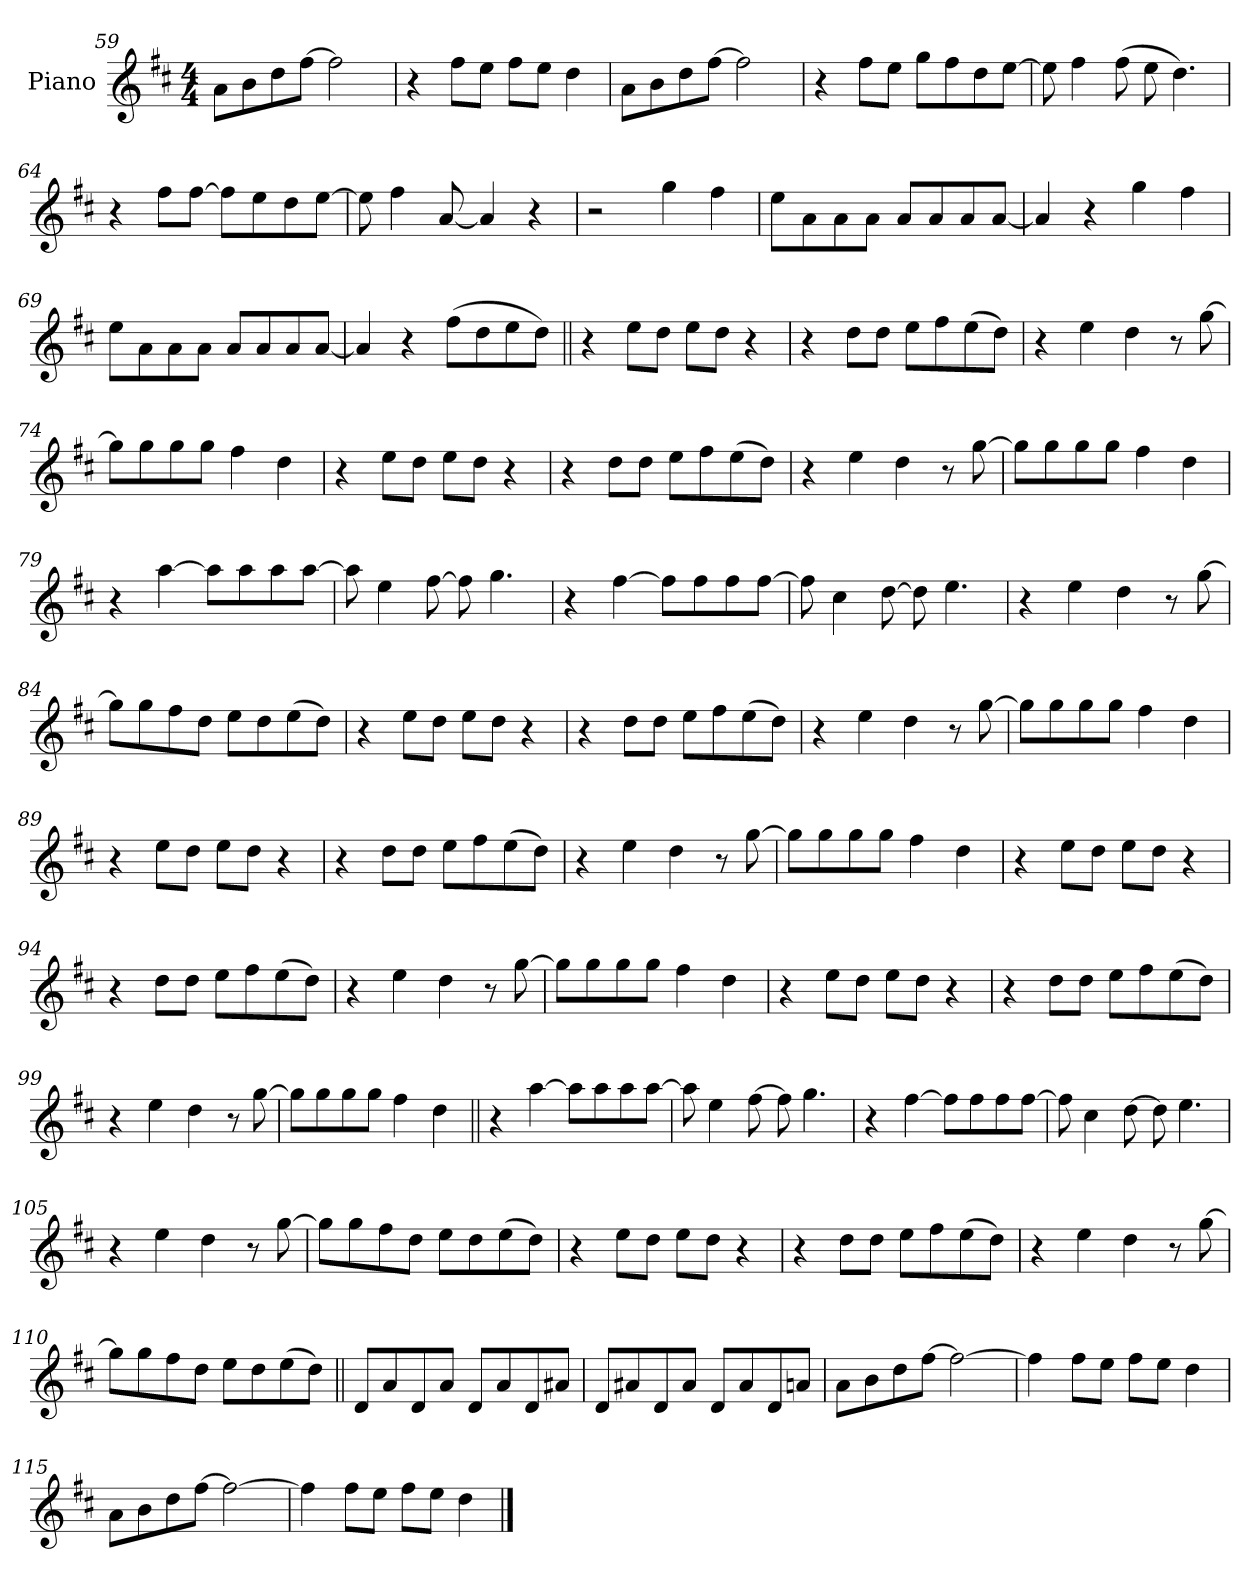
**kern
*part1
*staff1
*I"Piano
*I'Pno.
*clefG2
*k[f#c#]
*M4/4
=59
8aL
8b
8dd
[8ff#J
2ff#]
=60
4r
8ff#L
8eeJ
8ff#L
8eeJ
4dd
=61
8aL
8b
8dd
[8ff#J
2ff#]
=62
4r
8ff#L
8eeJ
8ggL
8ff#
8dd
[8eeJ
=63
8ee]
4ff#
(>8ff#
8ee
4.dd)
=64
4r
8ff#L
[8ff#J
8ff#L]
8ee
8dd
[8eeJ
=65
8ee]
4ff#
[8a
4a]
4r
=66
2r
4gg
4ff#
=67
8eeL
8a
8a
8aJ
8aL
8a
8a
[8aJ
=68
4a]
4r
4gg
4ff#
=69
8eeL
8a
8a
8aJ
8aL
8a
8a
[8aJ
=70
4a]
4r
(>8ff#L
8dd
8ee
8ddJ)
=71||
4r
8eeL
8ddJ
8eeL
8ddJ
4r
=72
4r
8ddL
8ddJ
8eeL
8ff#
(>8ee
8ddJ)
=73
4r
4ee
4dd
8r
[8gg
=74
8ggL]
8gg
8gg
8ggJ
4ff#
4dd
=75
4r
8eeL
8ddJ
8eeL
8ddJ
4r
=76
4r
8ddL
8ddJ
8eeL
8ff#
(>8ee
8ddJ)
=77
4r
4ee
4dd
8r
[8gg
=78
8ggL]
8gg
8gg
8ggJ
4ff#
4dd
=79
4r
[4aa
8aaL]
8aa
8aa
[8aaJ
=80
8aa]
4ee
[8ff#
8ff#]
4.gg
=81
4r
[4ff#
8ff#L]
8ff#
8ff#
[8ff#J
=82
8ff#]
4cc#
[8dd
8dd]
4.ee
=83
4r
4ee
4dd
8r
[8gg
=84
8ggL]
8gg
8ff#
8ddJ
8eeL
8dd
(>8ee
8ddJ)
=85
4r
8eeL
8ddJ
8eeL
8ddJ
4r
=86
4r
8ddL
8ddJ
8eeL
8ff#
(>8ee
8ddJ)
=87
4r
4ee
4dd
8r
[8gg
=88
8ggL]
8gg
8gg
8ggJ
4ff#
4dd
=89
4r
8eeL
8ddJ
8eeL
8ddJ
4r
=90
4r
8ddL
8ddJ
8eeL
8ff#
(>8ee
8ddJ)
=91
4r
4ee
4dd
8r
[8gg
=92
8ggL]
8gg
8gg
8ggJ
4ff#
4dd
=93
4r
8eeL
8ddJ
8eeL
8ddJ
4r
=94
4r
8ddL
8ddJ
8eeL
8ff#
(>8ee
8ddJ)
=95
4r
4ee
4dd
8r
[8gg
=96
8ggL]
8gg
8gg
8ggJ
4ff#
4dd
=97
4r
8eeL
8ddJ
8eeL
8ddJ
4r
=98
4r
8ddL
8ddJ
8eeL
8ff#
(>8ee
8ddJ)
=99
4r
4ee
4dd
8r
[8gg
=100
8ggL]
8gg
8gg
8ggJ
4ff#
4dd
=101||
4r
[4aa
8aaL]
8aa
8aa
[8aaJ
=102
8aa]
4ee
[8ff#
8ff#]
4.gg
=103
4r
[4ff#
8ff#L]
8ff#
8ff#
[8ff#J
=104
8ff#]
4cc#
[8dd
8dd]
4.ee
=105
4r
4ee
4dd
8r
[8gg
=106
8ggL]
8gg
8ff#
8ddJ
8eeL
8dd
(>8ee
8ddJ)
=107
4r
8eeL
8ddJ
8eeL
8ddJ
4r
=108
4r
8ddL
8ddJ
8eeL
8ff#
(>8ee
8ddJ)
=109
4r
4ee
4dd
8r
[8gg
=110
8ggL]
8gg
8ff#
8ddJ
8eeL
8dd
(>8ee
8ddJ)
=111||
8d!L
8a!
8d!
8a!J
8d!L
8a!
8d!
8a#X!J
=112
8d!L
8a#X!
8d!
8a#!J
8d!L
8a#!
8d!
8an!J
=113
8a!L
8b!
8dd!
[8ff#!J
2ff#!_
=114
4ff#!]
8ff#!L
8ee!J
8ff#!L
8ee!J
4dd!
=115
8a!L
8b!
8dd!
[8ff#!J
2ff#!_
=116
4ff#!]
8ff#!L
8ee!J
8ff#!L
8ee!J
4dd!
==
*-
